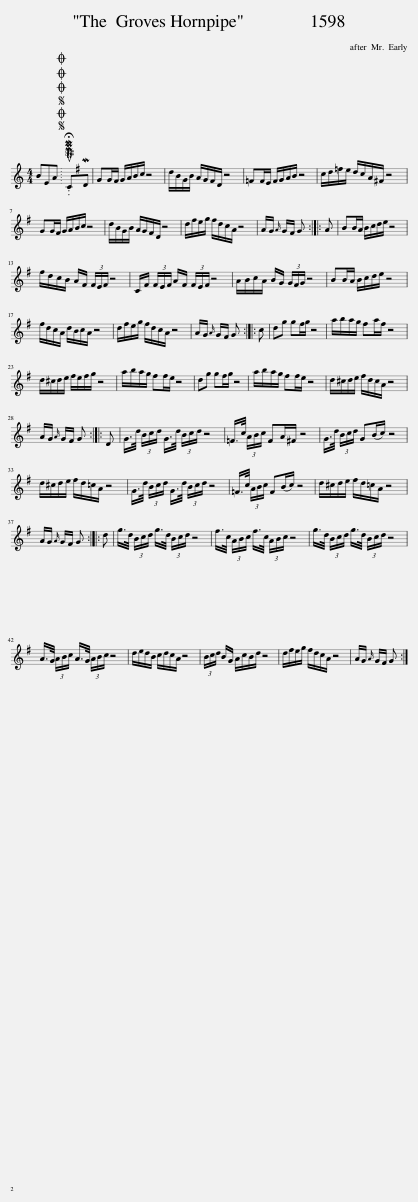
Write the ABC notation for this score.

X:1
L:1/8
M:4/4
I:linebreak $
K:C
V:1 treble
V:1
 BEA |SOSOOO .!fermata!PMTuCMD | GG/^F/ G/A/B/c/ z4 | d/B/G/B/ A/G/^F/D/ z4 | =FF/E/ F/G/A/B/ z4 | %5
 c/d/=f/e/ d/c/A/^F/ z4 |$ GG/^F/ G/A/B/c/ z4 | d/B/G/B/ A/G/^F/D/ z4 | d/^f/e/g/ f/d/c/A/ z4 | A/G/{A} G/^F/ G :: %10
 A | BB/A/ B/c/d/e/ z4 |$ ^f/d/c/B/ A/^F/ (3F/E/F/ z4 | C/^F/ (3F/E/F/ A/F/ (3F/E/F/ z4 | A/B/c/A/ B/G/ (3G/^F/G/ z4 | %15
 BB/A/ B/c/d/e/ z4 |$ ^f/d/c/A/ d/B/c/A/ z4 | d/^f/e/g/ f/d/c/A/ z4 | A/G/{A} G/^F/ G :: c | %20
 dg g^f/g/ z4 | a/b/a/g/ ^fa/f/ z4 |$ d/^c/d/e/ ^f/e/f/g/ z4 | a/b/a/g/ ^ff/e/ z4 | dg g^f/g/ z4 | %25
 a/b/a/g/ ^ff/e/ z4 | d/^c/d/e/ ^f/d/c/A/ z4 |$ A/G/{A} G/^F/ G :: D | G/>d/ (3B/c/d/ G/>d/ (3B/c/d/ z4 | %30
 =F/>c/ (3A/B/c/ FA/^F/ z4 | G/>d/ (3B/c/d/ G(B/c/) z4 |$ d/^c/d/e/ ^f/d/=c/A/ z4 | G/>d/ (3B/c/d/ G/>d/ (3B/c/d/ z4 | =F/>c/ (3A/B/c/ F(B/c/) z4 | %35
 d/^c/d/e/ ^f/d/=c/A/ z4 |$ A/G/{A} G/^F/ G :: d | g/>d/ (3B/c/d/ g/>d/ (3B/c/d/ z4 | ^f/>c/ (3A/B/c/ f/>c/ (3A/B/c/ z4 | %40
 g/>d/ (3B/c/d/ g/>d/ (3B/c/d/ z4 |$ A/>G/ (3A/B/c/ A/>G/ (3A/B/c/ z4 | d/e/d/B/ c/d/c/A/ z4 | (3B/c/d/ B/G/ A/c/B/d/ z4 | d/^f/e/g/ f/d/c/A/ z4 | %45
 A/G/{A} G/^F/ G :| %46
